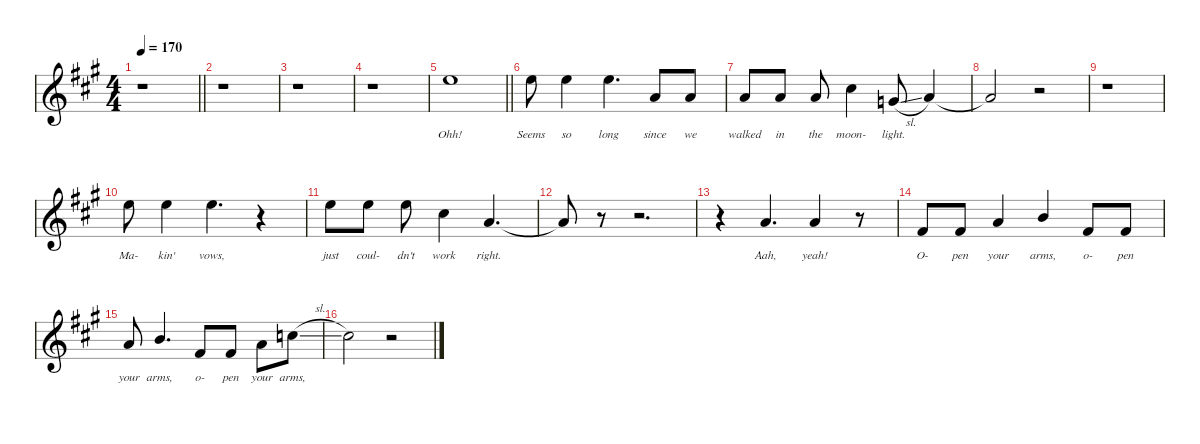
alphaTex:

\defaultSystemsLayout 4
\hideDynamics
\bracketExtendMode nobrackets
\singleTrackTrackNamePolicy hidden
\multiTrackTrackNamePolicy hidden
\firstSystemTrackNameMode fullname
\firstSystemTrackNameOrientation horizontal
\otherSystemsTrackNameOrientation horizontal
\track ("Vocals" "clar.") {defaultSystemsLayout 8 instrument clarinet}
\staff {score}
\tuning (E4 B3 G3 D3 A2 E2)
\ts (4 4)
\tempo 170
\clef g2
\barLineRight lightlight
\ks a
r.1{dy f beam Down} |
r.1{beam Down} |
r.1{beam Down} |
r.1{beam Down} |
\barLineRight lightlight
12.1{acc forcenatural}.1{lyrics (0 "Ohh!") lyrics (1 "") lyrics (2 "") lyrics (3 "") lyrics (4 "") beam Down} |
12.1{acc forcenatural}.8{lyrics (0 "Seems") lyrics (1 "") lyrics (2 "") lyrics (3 "") lyrics (4 "") beam Down} 12.1{acc forcenatural}.4{lyrics (0 "so") lyrics (1 "") lyrics (2 "") lyrics (3 "") lyrics (4 "") beam Down} 12.1{acc forcenatural}.4{d lyrics (0 "long") lyrics (1 "") lyrics (2 "") lyrics (3 "") lyrics (4 "") beam Down} 14.3{acc forcenatural}.8{lyrics (0 "since") lyrics (1 "") lyrics (2 "") lyrics (3 "") lyrics (4 "") beam Up} 14.3{acc forcenatural}.8{lyrics (0 "we") lyrics (1 "") lyrics (2 "") lyrics (3 "") lyrics (4 "") beam Up} |
14.3{acc forcenatural}.8{lyrics (0 "walked") lyrics (1 "") lyrics (2 "") lyrics (3 "") lyrics (4 "") beam Up} 14.3{acc forcenatural}.8{lyrics (0 "in") lyrics (1 "") lyrics (2 "") lyrics (3 "") lyrics (4 "") beam Up} 14.3{acc forcenatural}.8{lyrics (0 "the") lyrics (1 "") lyrics (2 "") lyrics (3 "") lyrics (4 "") beam Up} 14.2{acc #}.4{lyrics (0 "moon-") lyrics (1 "") lyrics (2 "") lyrics (3 "") lyrics (4 "") beam Down} 12.3{sl acc forcenatural}.8{lyrics (0 "light.") lyrics (1 "") lyrics (2 "") lyrics (3 "") lyrics (4 "") beam Up} 14.3{acc forcenatural}.4{beam Up} |
14.3{t acc forcenatural}.2{beam Up} r.2{beam Up} |
r.1{beam Down} |
12.1{acc forcenatural}.8{lyrics (0 "Ma-") lyrics (1 "") lyrics (2 "") lyrics (3 "") lyrics (4 "") beam Down} 12.1{acc forcenatural}.4{lyrics (0 "kin'") lyrics (1 "") lyrics (2 "") lyrics (3 "") lyrics (4 "") beam Down} 12.1{acc forcenatural}.4{d lyrics (0 "vows,") lyrics (1 "") lyrics (2 "") lyrics (3 "") lyrics (4 "") beam Down} r.4{beam Down} |
12.1{acc forcenatural}.8{lyrics (0 "just") lyrics (1 "") lyrics (2 "") lyrics (3 "") lyrics (4 "") beam Down} 12.1{acc forcenatural}.8{lyrics (0 "coul-") lyrics (1 "") lyrics (2 "") lyrics (3 "") lyrics (4 "") beam Down} 12.1{acc forcenatural}.8{lyrics (0 "dn't") lyrics (1 "") lyrics (2 "") lyrics (3 "") lyrics (4 "") beam Down} 14.2{acc #}.4{lyrics (0 "work") lyrics (1 "") lyrics (2 "") lyrics (3 "") lyrics (4 "") beam Down} 14.3{acc forcenatural}.4{d lyrics (0 "right.") lyrics (1 "") lyrics (2 "") lyrics (3 "") lyrics (4 "") beam Up} |
14.3{t acc forcenatural}.8{beam Up} r.8{beam Up} r.2{d beam Up} |
r.4{beam Down} 14.3{acc forcenatural}.4{d lyrics (0 "Aah,") lyrics (1 "") lyrics (2 "") lyrics (3 "") lyrics (4 "") beam Up} 14.3{acc forcenatural}.4{lyrics (0 "yeah!") lyrics (1 "") lyrics (2 "") lyrics (3 "") lyrics (4 "") beam Up} r.8{beam Up} |
16.4{acc #}.8{lyrics (0 "O-") lyrics (1 "") lyrics (2 "") lyrics (3 "") lyrics (4 "") beam Up} 16.4{acc #}.8{lyrics (0 "pen") lyrics (1 "") lyrics (2 "") lyrics (3 "") lyrics (4 "") beam Up} 14.3{acc forcenatural}.4{lyrics (0 "your") lyrics (1 "") lyrics (2 "") lyrics (3 "") lyrics (4 "") beam Up} 12.2{acc forcenatural}.4{lyrics (0 "arms,") lyrics (1 "") lyrics (2 "") lyrics (3 "") lyrics (4 "") beam Up} 16.4{acc #}.8{lyrics (0 "o-") lyrics (1 "") lyrics (2 "") lyrics (3 "") lyrics (4 "") beam Up} 16.4{acc #}.8{lyrics (0 "pen") lyrics (1 "") lyrics (2 "") lyrics (3 "") lyrics (4 "") beam Up} |
14.3{acc forcenatural}.8{lyrics (0 "your") lyrics (1 "") lyrics (2 "") lyrics (3 "") lyrics (4 "") beam Up} 12.2{acc forcenatural}.4{d lyrics (0 "arms,") lyrics (1 "") lyrics (2 "") lyrics (3 "") lyrics (4 "") beam Up} 16.4{acc #}.8{lyrics (0 "o-") lyrics (1 "") lyrics (2 "") lyrics (3 "") lyrics (4 "") beam Up} 16.4{acc #}.8{lyrics (0 "pen") lyrics (1 "") lyrics (2 "") lyrics (3 "") lyrics (4 "") beam Up} 14.3{acc forcenatural}.8{lyrics (0 "your") lyrics (1 "") lyrics (2 "") lyrics (3 "") lyrics (4 "") beam Down} 13.2{sl acc forcenatural}.8{lyrics (0 "arms,") lyrics (1 "") lyrics (2 "") lyrics (3 "") lyrics (4 "") beam Down} |
14.2{acc #}.2{beam Down} r.2{beam Down}
